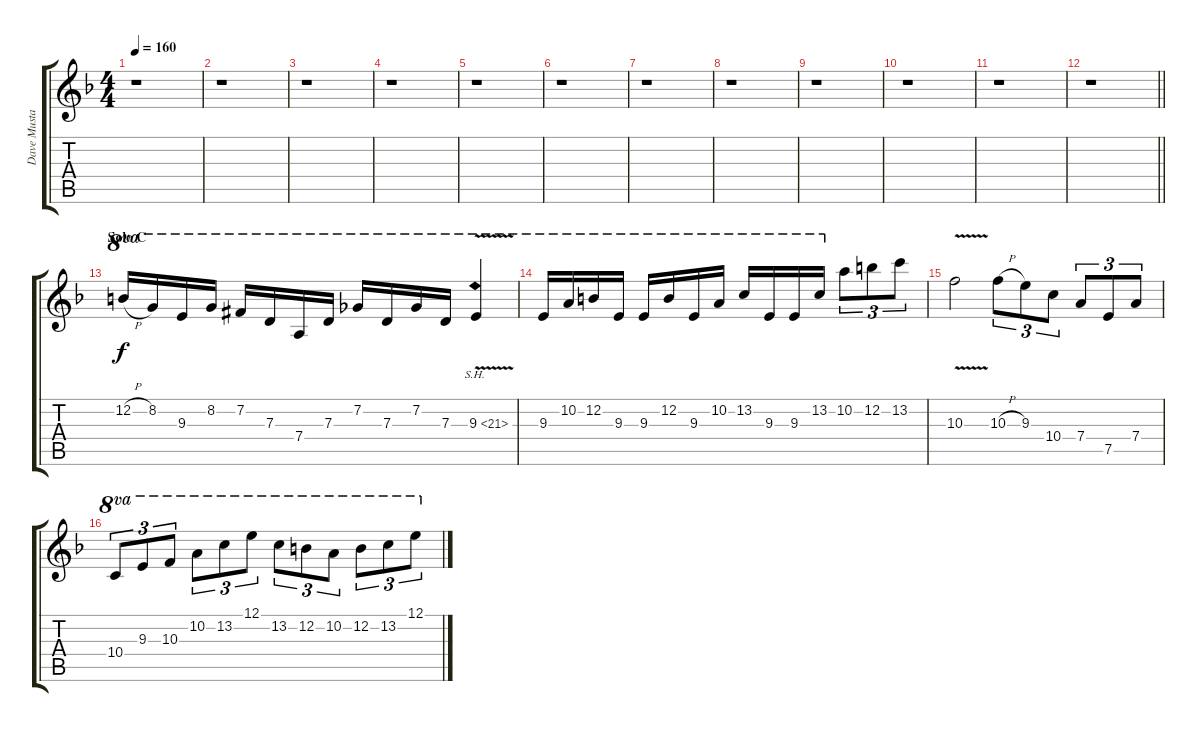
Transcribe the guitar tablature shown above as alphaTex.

\track ("Dave Mustaine - Lead 1" "Dave Musta") {instrument distortionguitar}
\staff {score tabs}
\tuning (E4 B3 G3 D3 A2 E2) {hide}
\ts (4 4)
\tempo 160
\clef g2
\ks f
r.1{dy f} |
r.1 |
r.1 |
r.1 |
r.1 |
r.1 |
r.1 |
r.1 |
r.1 |
r.1 |
r.1 |
\barLineRight lightlight
r.1 |
\section ("" "Solo C")
12.2{h}.16{ot 8va} 8.2.16{ot 8va} 9.3.16{ot 8va} 8.2.16{ot 8va} 7.2{acc #}.16{ot 8va} 7.3.16{ot 8va} 7.4.16{ot 8va} 7.3.16{ot 8va} 7.2.16{ot 8va} 7.3.16{ot 8va} 7.2.16{ot 8va} 7.3.16{ot 8va} 9.3{sh 12 v}.4{ot 8va} |
9.3.16{ot 8va} 10.2.16{ot 8va} 12.2.16{ot 8va} 9.3.16{ot 8va} 9.3.16{ot 8va} 12.2.16{ot 8va} 9.3.16{ot 8va} 10.2.16{ot 8va} 13.2.16{ot 8va} 9.3.16{ot 8va} 9.3.16{ot 8va} 13.2.16{ot 8va} 10.2.8{tu (3 2)} 12.2.8{tu (3 2)} 13.2.8{tu (3 2)} |
10.3{v}.2 10.3{h}.8{tu (3 2)} 9.3.8{tu (3 2)} 10.4.8{tu (3 2)} 7.4.8{tu (3 2)} 7.5.8{tu (3 2)} 7.4.8{tu (3 2)} |
10.4.8{tu (3 2) ot 8va} 9.3.8{tu (3 2) ot 8va} 10.3.8{tu (3 2) ot 8va} 10.2.8{tu (3 2) ot 8va} 13.2.8{tu (3 2) ot 8va} 12.1.8{tu (3 2) ot 8va} 13.2.8{tu (3 2) ot 8va} 12.2.8{tu (3 2) ot 8va} 10.2.8{tu (3 2) ot 8va} 12.2.8{tu (3 2) ot 8va} 13.2.8{tu (3 2) ot 8va} 12.1.8{tu (3 2) ot 8va}
